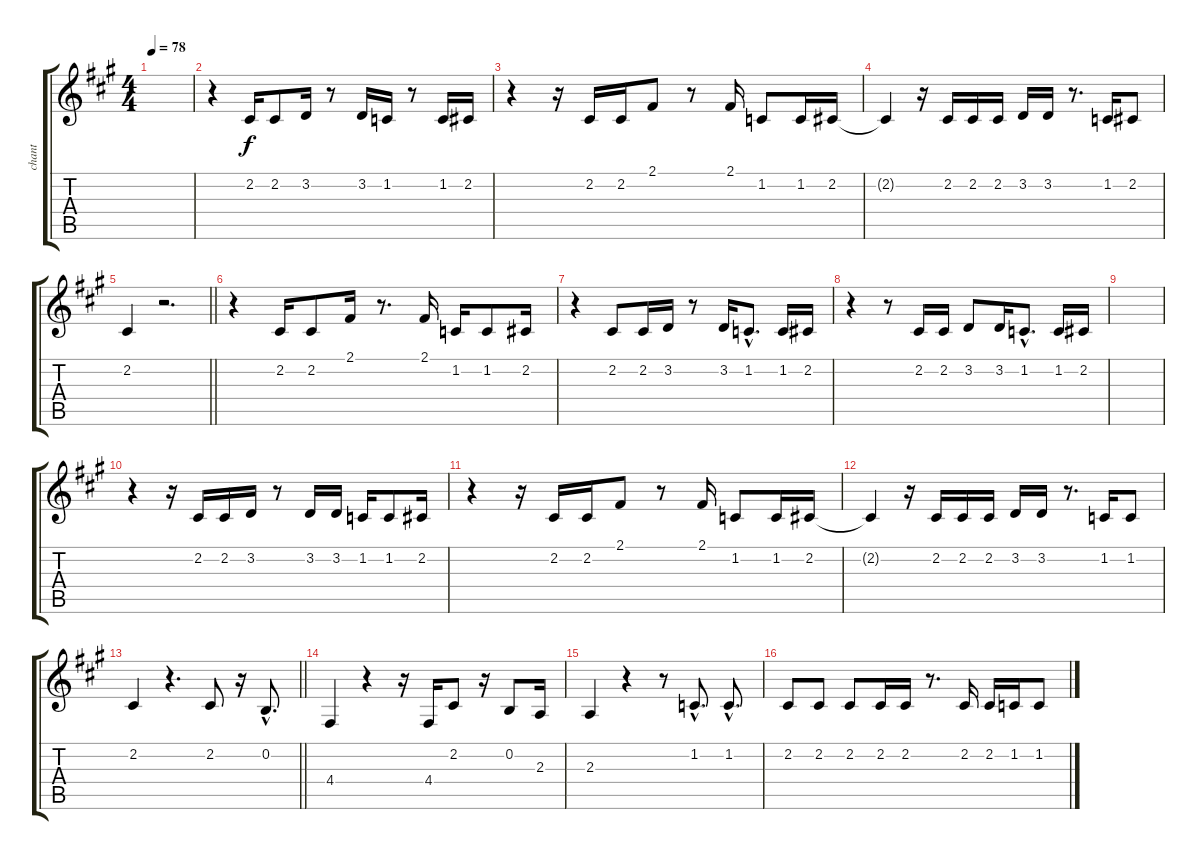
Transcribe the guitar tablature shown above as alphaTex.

\track ("chant" "chant") {instrument honkytonkpiano}
\staff {score tabs}
\tuning (E4 B3 G3 D3 A2 E2) {hide}
\ts (4 4)
\tempo 78
\clef g2
\ks a
|
r.4 2.2.16 2.2.8 3.2.16 r.8 3.2.16 1.2.16 r.8 1.2.16 2.2.16 |
r.4 r.16 2.2.16 2.2.16 2.1.8 r.8 2.1.16 1.2.8 1.2.16 2.2.16 |
2.2{t}.4 r.16 2.2.16 2.2.16 2.2.16 3.2.16 3.2.16 r.8{d} 1.2.16 2.2.8 |
\barLineRight lightlight
2.2.4 r.2{d} |
r.4 2.2.16 2.2.8 2.1.16 r.8{d} 2.1.16 1.2.16 1.2.8 2.2.16 |
r.4 2.2.8 2.2.16 3.2.16 r.8 3.2.16 1.2{hac}.8{d} 1.2.16 2.2.16 |
r.4 r.8 2.2.16 2.2.16 3.2.8 3.2.16 1.2{hac}.8{d} 1.2.16 2.2.16 |
|
r.4 r.16 2.2.16 2.2.16 3.2.16 r.8 3.2.16 3.2.16 1.2.16 1.2.8 2.2.16 |
r.4 r.16 2.2.16 2.2.16 2.1.8 r.8 2.1.16 1.2.8 1.2.16 2.2.16 |
2.2{t}.4 r.16 2.2.16 2.2.16 2.2.16 3.2.16 3.2.16 r.8{d} 1.2.16 1.2.8 |
\barLineRight lightlight
2.2.4 r.4{d} 2.2.8 r.16 0.2{hac}.8{d} |
4.4.4 r.4 r.16 4.4.16 2.2.8 r.16 0.2.8 2.3.16 |
2.3.4 r.4 r.8 1.2{hac}.8{d} 1.2{hac}.8{d} |
2.2.8 2.2.8 2.2.8 2.2.16 2.2.16 r.8{d} 2.2.16 2.2.16 1.2.16 1.2.8
